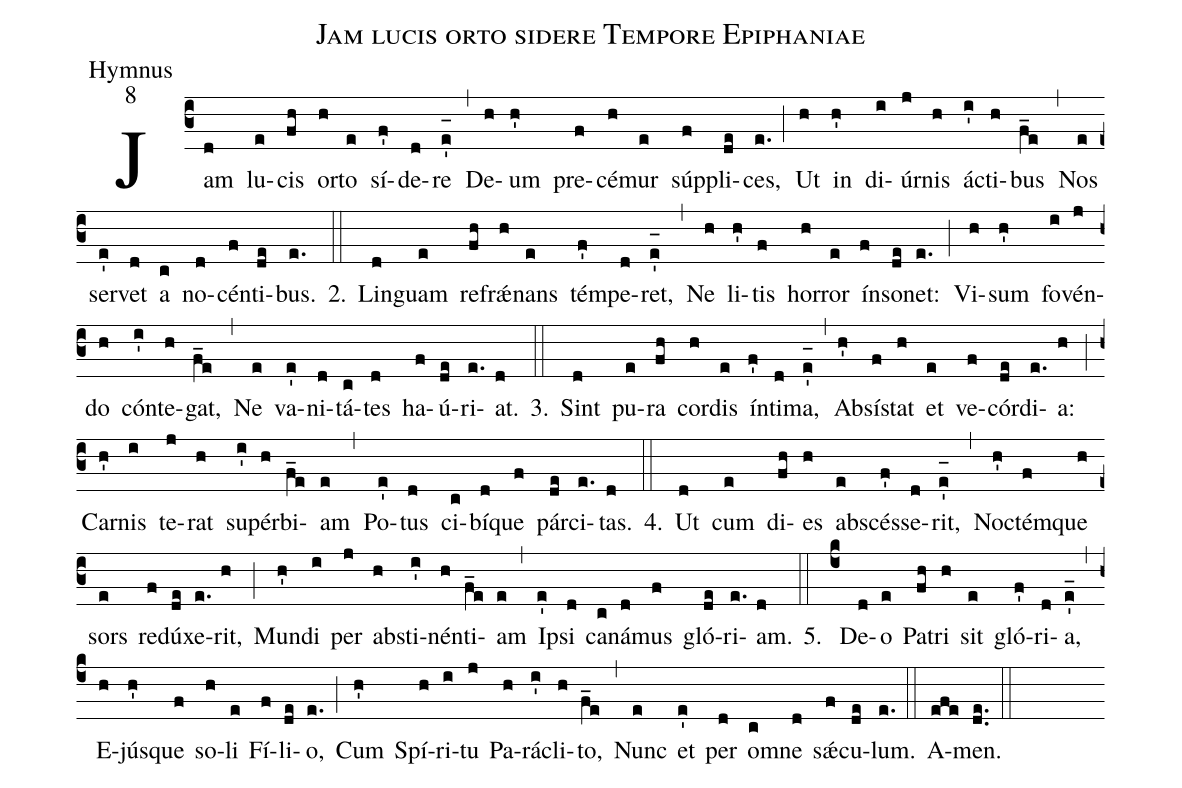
name:Jam lucis orto sidere Tempore Epiphaniae;
office-part:Hymnus;
mode:8;
%%
(c3) Jam(d) lu(e)cis(fh) or(h)to(e) sí(f')de(d)re(e'_[oh:h]) (,) De(h)um(h') pre(f)cé(h)mur(e) súp(f)pli(de)ces,(e.) (;) Ut(h) in(h') di(i)úr(j)nis(h) á(i')cti(h)bus(f_e) (,) Nos(e) ser(e')vet(d) a(c) no(d)cén(f)ti(de)bus.(e.) 2.(::) Lin(d)guam(e) re(fh)frǽ(h)nans(e) tém(f')pe(d)ret,(e'_[oh:h]) (,) Ne(h) li(h')tis(f) hor(h)ror(e) ín(f)so(de)net:(e.) (;) Vi(h)sum(h') fo(i)vén(j)do(h) cón(i')te(h)gat,(f_e) (,) Ne(e) va(e')ni(d)tá(c)tes(d) ha(f)ú(de)ri(e.)at.(d) 3.(::) Sint(d) pu(e)ra(fh) cor(h)dis(e) ín(f')ti(d)ma,(e'_[oh:h]) (,) Ab(h')sí(f)stat(h) et(e) ve(f)cór(de)di(e.)a:(h) (;) Car(h')nis(i) te(j)rat(h) su(i')pér(h)bi(f_e)am(e) (,) Po(e')tus(d) ci(c)bí(d)que(f) pár(de)ci(e.)tas.(d) 4.(::) Ut(d) cum(e) di(fh)es(h) ab(e)scés(f')se(d)rit,(e'_[oh:h]) (,) No(h')ctém(f)que(h) sors(e) re(f)dú(de)xe(e.)rit,(h) (;) Mun(h')di(i) per(j) ab(h)sti(i')nén(h)ti(f_e)am(e) (,) I(e')psi(d) ca(c)ná(d)mus(f) gló(de)ri(e.)am.(d) 5.(::) (c4)De(d)o(e) Pa(fh)tri(h) sit(e) gló(f')ri(d)a,(e'_) (,)
E(h)jús(h')que(f) so(h)li(e) Fí(f)li(de)o,(e.) (;)
Cum(h') Spí(h)ri(i)tu(j) Pa(h)rá(i')cli(h)to,(f_e) (,)
Nunc(e) et(e') per(d) om(c)ne(d) sǽ(f)cu(de)lum.(e.) (::)
A(efe)men.(de..) (::)
